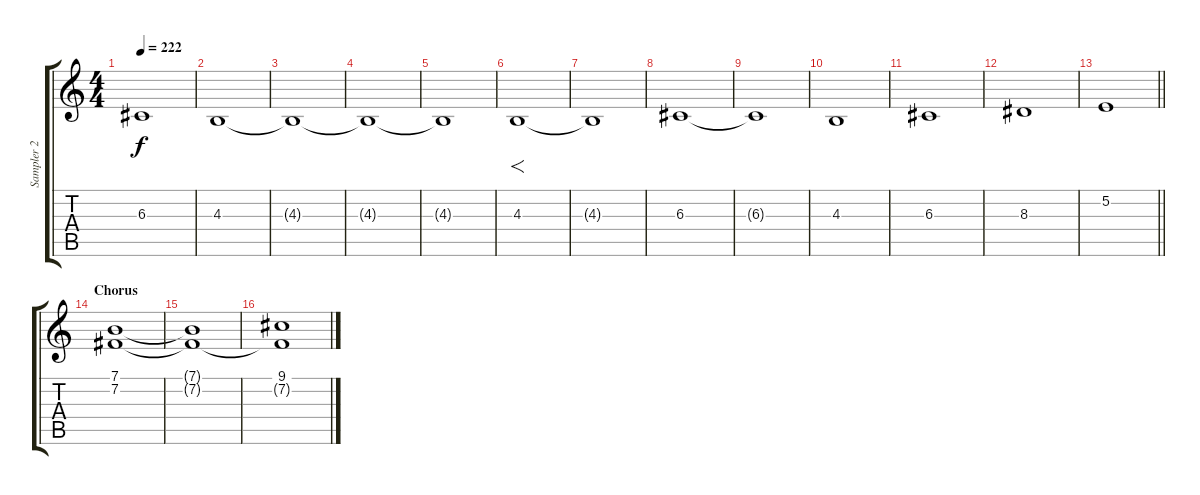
\track ("Sampler 2" "Sampler 2") {instrument stringensemble1}
\staff {score tabs}
\tuning (E4 B3 G3 D3 A2 E2) {hide}
\ts (4 4)
\tempo 222
\clef g2
\ks c
6.3{t}.1{dy f} |
4.3.1 |
4.3{t}.1 |
4.3{t}.1 |
4.3{t}.1 |
4.3.1{f} |
4.3{t}.1 |
6.3.1 |
6.3{t}.1 |
4.3.1 |
6.3.1 |
8.3.1 |
\barLineRight lightlight
5.2.1 |
\section ("" "Chorus")
(7.1 7.2).1 |
(7.1{t} 7.2{t}).1 |
(9.1 7.2{t}).1
